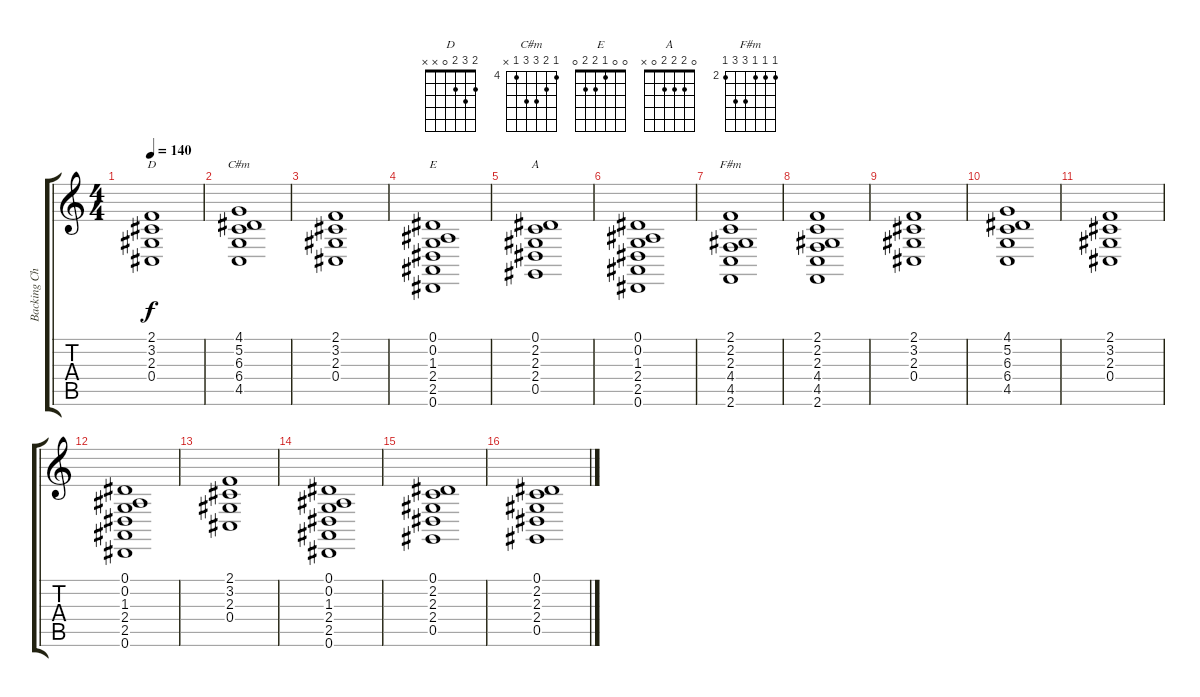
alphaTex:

\track ("Backing Chords" "Backing Ch") {instrument stringensemble1}
\staff {score tabs}
\tuning (Eb4 Bb3 Gb3 Db3 Ab2 Eb2) {hide}
\chord ("D" 2 3 2 0 x x)
\chord ("C#m" 4 5 6 6 4 x) {firstfret 4}
\chord ("E" 0 0 1 2 2 0)
\chord ("A" 0 2 2 2 0 x)
\chord ("F#m" 2 2 2 4 4 2) {firstfret 2}
\ts (4 4)
\tempo 140
\clef g2
\ks c
(2.1 3.2 2.3 0.4).1{ch "D" dy f} |
(4.1 5.2 6.3 6.4 4.5).1{ch "C#m"} |
(2.1 3.2 2.3 0.4).1 |
(0.1 0.2 1.3 2.4 2.5 0.6).1{ch "E"} |
(0.1 2.2 2.3 2.4 0.5).1{ch "A"} |
(0.1 0.2 1.3 2.4 2.5 0.6).1 |
(2.1 2.2 2.3 4.4 4.5 2.6).1{ch "F#m"} |
(2.1 2.2 2.3 4.4 4.5 2.6).1 |
(2.1 3.2 2.3 0.4).1 |
(4.1 5.2 6.3 6.4 4.5).1 |
(2.1 3.2 2.3 0.4).1 |
(0.1 0.2 1.3 2.4 2.5 0.6).1 |
(2.1 3.2 2.3 0.4).1 |
(0.1 0.2 1.3 2.4 2.5 0.6).1 |
(0.1 2.2 2.3 2.4 0.5).1 |
(0.1 2.2 2.3 2.4 0.5).1
